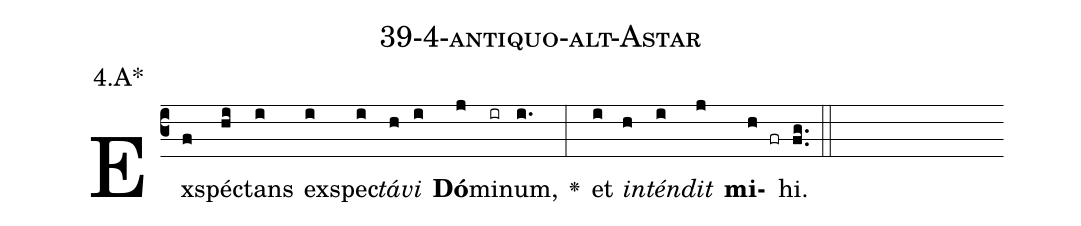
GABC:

name: 39-4-antiquo-alt-Astar;
annotation: 4.A*;
%%
(c3)Ex(f)spéc(hi)tans(i) ex(i)spec(i)<i>tá</i>(h)<i>vi</i>(i) <b>Dó</b>(j)mi(ir)num,(i.) <v>\greheightstar</v>(:) et(i) <i>in</i>(h)<i>tén</i>(i)<i>dit</i>(j) <b>mi</b>(h fr)hi.(fg..) (::)


%E(i) u(h) o(i) u(j) a(h) e.(fg..) (::)
